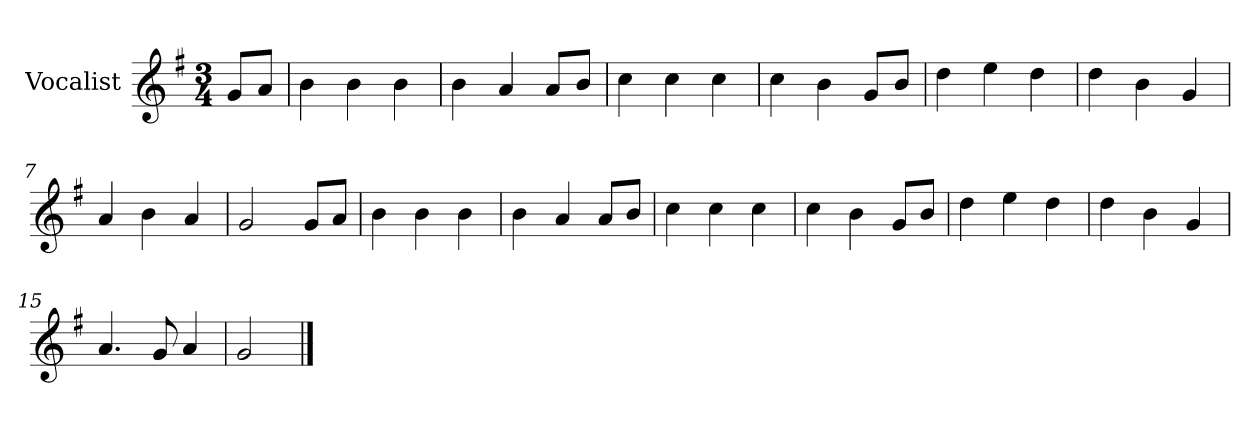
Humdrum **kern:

**kern
*part1
*staff1
*I"Vocalist
*k[f#]
*G:
*M3/4
=
8gL
8aJ
=1
4b
4b
4b
=2
4b
4a
8aL
8bJ
=3
4cc
4cc
4cc
=4
4cc
4b
8gL
8bJ
=5
4dd
4ee
4dd
=6
4dd
4b
4g
=7
4a
4b
4a
=8
2g
8gL
8aJ
=9
4b
4b
4b
=10
4b
4a
8aL
8bJ
=11
4cc
4cc
4cc
=12
4cc
4b
8gL
8bJ
=13
4dd
4ee
4dd
=14
4dd
4b
4g
=15
4.a
8g
4a
=16
2g
==
*-
